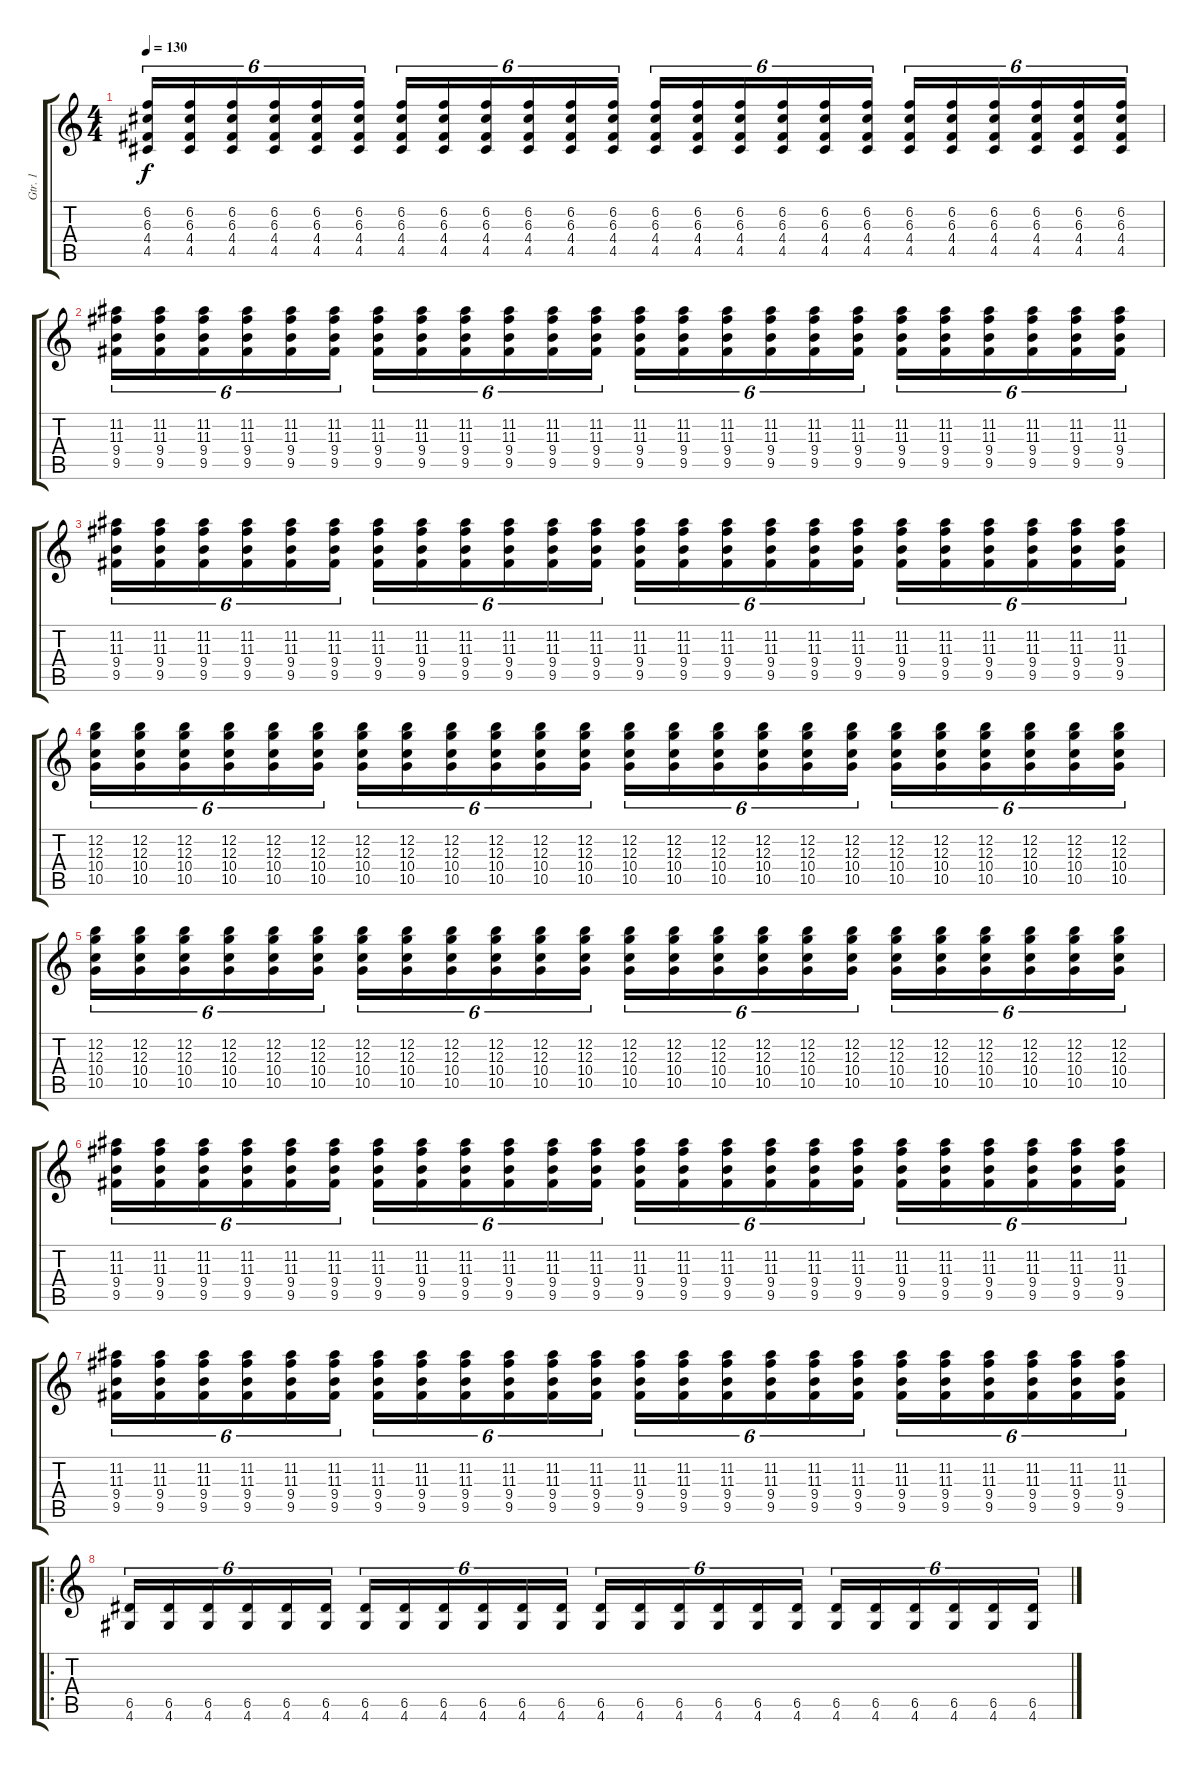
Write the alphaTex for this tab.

\track ("Gtr. 1" "Gtr. 1") {instrument overdrivenguitar}
\staff {score tabs}
\tuning (E4 B3 G3 D3 A2 E2) {hide}
\ts (4 4)
\tempo 130
\clef g2
\ks c
(6.2 6.3 4.4 4.5).16{tu (6 4) dy f} (6.2 6.3 4.4 4.5).16{tu (6 4)} (6.2 6.3 4.4 4.5).16{tu (6 4)} (6.2 6.3 4.4 4.5).16{tu (6 4)} (6.2 6.3 4.4 4.5).16{tu (6 4)} (6.2 6.3 4.4 4.5).16{tu (6 4)} (6.2 6.3 4.4 4.5).16{tu (6 4)} (6.2 6.3 4.4 4.5).16{tu (6 4)} (6.2 6.3 4.4 4.5).16{tu (6 4)} (6.2 6.3 4.4 4.5).16{tu (6 4)} (6.2 6.3 4.4 4.5).16{tu (6 4)} (6.2 6.3 4.4 4.5).16{tu (6 4)} (6.2 6.3 4.4 4.5).16{tu (6 4)} (6.2 6.3 4.4 4.5).16{tu (6 4)} (6.2 6.3 4.4 4.5).16{tu (6 4)} (6.2 6.3 4.4 4.5).16{tu (6 4)} (6.2 6.3 4.4 4.5).16{tu (6 4)} (6.2 6.3 4.4 4.5).16{tu (6 4)} (6.2 6.3 4.4 4.5).16{tu (6 4)} (6.2 6.3 4.4 4.5).16{tu (6 4)} (6.2 6.3 4.4 4.5).16{tu (6 4)} (6.2 6.3 4.4 4.5).16{tu (6 4)} (6.2 6.3 4.4 4.5).16{tu (6 4)} (6.2 6.3 4.4 4.5).16{tu (6 4)} |
(11.2 11.3 9.4 9.5).16{tu (6 4)} (11.2 11.3 9.4 9.5).16{tu (6 4)} (11.2 11.3 9.4 9.5).16{tu (6 4)} (11.2 11.3 9.4 9.5).16{tu (6 4)} (11.2 11.3 9.4 9.5).16{tu (6 4)} (11.2 11.3 9.4 9.5).16{tu (6 4)} (11.2 11.3 9.4 9.5).16{tu (6 4)} (11.2 11.3 9.4 9.5).16{tu (6 4)} (11.2 11.3 9.4 9.5).16{tu (6 4)} (11.2 11.3 9.4 9.5).16{tu (6 4)} (11.2 11.3 9.4 9.5).16{tu (6 4)} (11.2 11.3 9.4 9.5).16{tu (6 4)} (11.2 11.3 9.4 9.5).16{tu (6 4)} (11.2 11.3 9.4 9.5).16{tu (6 4)} (11.2 11.3 9.4 9.5).16{tu (6 4)} (11.2 11.3 9.4 9.5).16{tu (6 4)} (11.2 11.3 9.4 9.5).16{tu (6 4)} (11.2 11.3 9.4 9.5).16{tu (6 4)} (11.2 11.3 9.4 9.5).16{tu (6 4)} (11.2 11.3 9.4 9.5).16{tu (6 4)} (11.2 11.3 9.4 9.5).16{tu (6 4)} (11.2 11.3 9.4 9.5).16{tu (6 4)} (11.2 11.3 9.4 9.5).16{tu (6 4)} (11.2 11.3 9.4 9.5).16{tu (6 4)} |
(11.2 11.3 9.4 9.5).16{tu (6 4)} (11.2 11.3 9.4 9.5).16{tu (6 4)} (11.2 11.3 9.4 9.5).16{tu (6 4)} (11.2 11.3 9.4 9.5).16{tu (6 4)} (11.2 11.3 9.4 9.5).16{tu (6 4)} (11.2 11.3 9.4 9.5).16{tu (6 4)} (11.2 11.3 9.4 9.5).16{tu (6 4)} (11.2 11.3 9.4 9.5).16{tu (6 4)} (11.2 11.3 9.4 9.5).16{tu (6 4)} (11.2 11.3 9.4 9.5).16{tu (6 4)} (11.2 11.3 9.4 9.5).16{tu (6 4)} (11.2 11.3 9.4 9.5).16{tu (6 4)} (11.2 11.3 9.4 9.5).16{tu (6 4)} (11.2 11.3 9.4 9.5).16{tu (6 4)} (11.2 11.3 9.4 9.5).16{tu (6 4)} (11.2 11.3 9.4 9.5).16{tu (6 4)} (11.2 11.3 9.4 9.5).16{tu (6 4)} (11.2 11.3 9.4 9.5).16{tu (6 4)} (11.2 11.3 9.4 9.5).16{tu (6 4)} (11.2 11.3 9.4 9.5).16{tu (6 4)} (11.2 11.3 9.4 9.5).16{tu (6 4)} (11.2 11.3 9.4 9.5).16{tu (6 4)} (11.2 11.3 9.4 9.5).16{tu (6 4)} (11.2 11.3 9.4 9.5).16{tu (6 4)} |
(12.2 12.3 10.4 10.5).16{tu (6 4)} (12.2 12.3 10.4 10.5).16{tu (6 4)} (12.2 12.3 10.4 10.5).16{tu (6 4)} (12.2 12.3 10.4 10.5).16{tu (6 4)} (12.2 12.3 10.4 10.5).16{tu (6 4)} (12.2 12.3 10.4 10.5).16{tu (6 4)} (12.2 12.3 10.4 10.5).16{tu (6 4)} (12.2 12.3 10.4 10.5).16{tu (6 4)} (12.2 12.3 10.4 10.5).16{tu (6 4)} (12.2 12.3 10.4 10.5).16{tu (6 4)} (12.2 12.3 10.4 10.5).16{tu (6 4)} (12.2 12.3 10.4 10.5).16{tu (6 4)} (12.2 12.3 10.4 10.5).16{tu (6 4)} (12.2 12.3 10.4 10.5).16{tu (6 4)} (12.2 12.3 10.4 10.5).16{tu (6 4)} (12.2 12.3 10.4 10.5).16{tu (6 4)} (12.2 12.3 10.4 10.5).16{tu (6 4)} (12.2 12.3 10.4 10.5).16{tu (6 4)} (12.2 12.3 10.4 10.5).16{tu (6 4)} (12.2 12.3 10.4 10.5).16{tu (6 4)} (12.2 12.3 10.4 10.5).16{tu (6 4)} (12.2 12.3 10.4 10.5).16{tu (6 4)} (12.2 12.3 10.4 10.5).16{tu (6 4)} (12.2 12.3 10.4 10.5).16{tu (6 4)} |
(12.2 12.3 10.4 10.5).16{tu (6 4)} (12.2 12.3 10.4 10.5).16{tu (6 4)} (12.2 12.3 10.4 10.5).16{tu (6 4)} (12.2 12.3 10.4 10.5).16{tu (6 4)} (12.2 12.3 10.4 10.5).16{tu (6 4)} (12.2 12.3 10.4 10.5).16{tu (6 4)} (12.2 12.3 10.4 10.5).16{tu (6 4)} (12.2 12.3 10.4 10.5).16{tu (6 4)} (12.2 12.3 10.4 10.5).16{tu (6 4)} (12.2 12.3 10.4 10.5).16{tu (6 4)} (12.2 12.3 10.4 10.5).16{tu (6 4)} (12.2 12.3 10.4 10.5).16{tu (6 4)} (12.2 12.3 10.4 10.5).16{tu (6 4)} (12.2 12.3 10.4 10.5).16{tu (6 4)} (12.2 12.3 10.4 10.5).16{tu (6 4)} (12.2 12.3 10.4 10.5).16{tu (6 4)} (12.2 12.3 10.4 10.5).16{tu (6 4)} (12.2 12.3 10.4 10.5).16{tu (6 4)} (12.2 12.3 10.4 10.5).16{tu (6 4)} (12.2 12.3 10.4 10.5).16{tu (6 4)} (12.2 12.3 10.4 10.5).16{tu (6 4)} (12.2 12.3 10.4 10.5).16{tu (6 4)} (12.2 12.3 10.4 10.5).16{tu (6 4)} (12.2 12.3 10.4 10.5).16{tu (6 4)} |
(11.2 11.3 9.4 9.5).16{tu (6 4)} (11.2 11.3 9.4 9.5).16{tu (6 4)} (11.2 11.3 9.4 9.5).16{tu (6 4)} (11.2 11.3 9.4 9.5).16{tu (6 4)} (11.2 11.3 9.4 9.5).16{tu (6 4)} (11.2 11.3 9.4 9.5).16{tu (6 4)} (11.2 11.3 9.4 9.5).16{tu (6 4)} (11.2 11.3 9.4 9.5).16{tu (6 4)} (11.2 11.3 9.4 9.5).16{tu (6 4)} (11.2 11.3 9.4 9.5).16{tu (6 4)} (11.2 11.3 9.4 9.5).16{tu (6 4)} (11.2 11.3 9.4 9.5).16{tu (6 4)} (11.2 11.3 9.4 9.5).16{tu (6 4)} (11.2 11.3 9.4 9.5).16{tu (6 4)} (11.2 11.3 9.4 9.5).16{tu (6 4)} (11.2 11.3 9.4 9.5).16{tu (6 4)} (11.2 11.3 9.4 9.5).16{tu (6 4)} (11.2 11.3 9.4 9.5).16{tu (6 4)} (11.2 11.3 9.4 9.5).16{tu (6 4)} (11.2 11.3 9.4 9.5).16{tu (6 4)} (11.2 11.3 9.4 9.5).16{tu (6 4)} (11.2 11.3 9.4 9.5).16{tu (6 4)} (11.2 11.3 9.4 9.5).16{tu (6 4)} (11.2 11.3 9.4 9.5).16{tu (6 4)} |
(11.2 11.3 9.4 9.5).16{tu (6 4)} (11.2 11.3 9.4 9.5).16{tu (6 4)} (11.2 11.3 9.4 9.5).16{tu (6 4)} (11.2 11.3 9.4 9.5).16{tu (6 4)} (11.2 11.3 9.4 9.5).16{tu (6 4)} (11.2 11.3 9.4 9.5).16{tu (6 4)} (11.2 11.3 9.4 9.5).16{tu (6 4)} (11.2 11.3 9.4 9.5).16{tu (6 4)} (11.2 11.3 9.4 9.5).16{tu (6 4)} (11.2 11.3 9.4 9.5).16{tu (6 4)} (11.2 11.3 9.4 9.5).16{tu (6 4)} (11.2 11.3 9.4 9.5).16{tu (6 4)} (11.2 11.3 9.4 9.5).16{tu (6 4)} (11.2 11.3 9.4 9.5).16{tu (6 4)} (11.2 11.3 9.4 9.5).16{tu (6 4)} (11.2 11.3 9.4 9.5).16{tu (6 4)} (11.2 11.3 9.4 9.5).16{tu (6 4)} (11.2 11.3 9.4 9.5).16{tu (6 4)} (11.2 11.3 9.4 9.5).16{tu (6 4)} (11.2 11.3 9.4 9.5).16{tu (6 4)} (11.2 11.3 9.4 9.5).16{tu (6 4)} (11.2 11.3 9.4 9.5).16{tu (6 4)} (11.2 11.3 9.4 9.5).16{tu (6 4)} (11.2 11.3 9.4 9.5).16{tu (6 4)} |
\ro
(6.5 4.6).16{tu (6 4)} (6.5 4.6).16{tu (6 4)} (6.5 4.6).16{tu (6 4)} (6.5 4.6).16{tu (6 4)} (6.5 4.6).16{tu (6 4)} (6.5 4.6).16{tu (6 4)} (6.5 4.6).16{tu (6 4)} (6.5 4.6).16{tu (6 4)} (6.5 4.6).16{tu (6 4)} (6.5 4.6).16{tu (6 4)} (6.5 4.6).16{tu (6 4)} (6.5 4.6).16{tu (6 4)} (6.5 4.6).16{tu (6 4)} (6.5 4.6).16{tu (6 4)} (6.5 4.6).16{tu (6 4)} (6.5 4.6).16{tu (6 4)} (6.5 4.6).16{tu (6 4)} (6.5 4.6).16{tu (6 4)} (6.5 4.6).16{tu (6 4)} (6.5 4.6).16{tu (6 4)} (6.5 4.6).16{tu (6 4)} (6.5 4.6).16{tu (6 4)} (6.5 4.6).16{tu (6 4)} (6.5 4.6).16{tu (6 4)}
